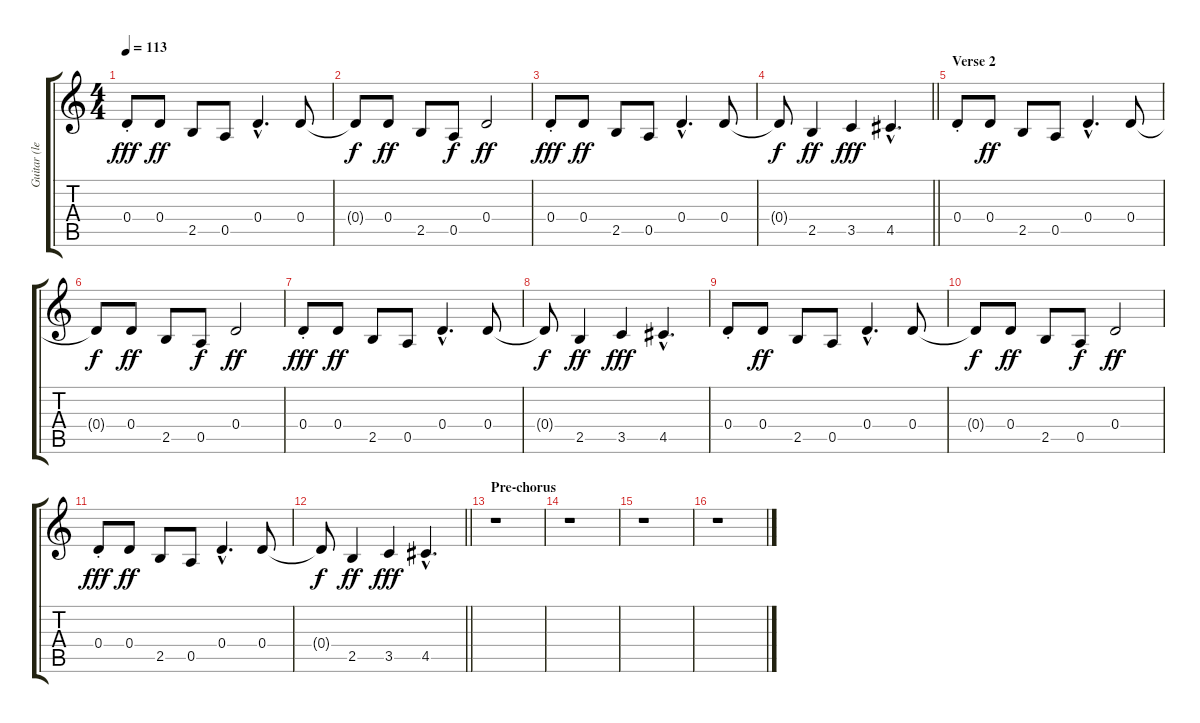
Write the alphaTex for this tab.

\track ("Guitar (lead)" "Guitar (le") {instrument electricguitarjazz}
\staff {score tabs}
\tuning (E4 B3 G3 D3 A2 E2) {hide}
\ts (4 4)
\tempo 113
\clef g2
\ks c
0.4{st}.8{dy fff} 0.4.8{dy ff} 2.5.8 0.5.8 0.4{hac}.4{d} 0.4.8 |
0.4{t}.8{dy f} 0.4.8{dy ff} 2.5.8 0.5.8{dy f} 0.4.2{dy ff} |
0.4{st}.8{dy fff} 0.4.8{dy ff} 2.5.8 0.5.8 0.4{hac}.4{d} 0.4.8 |
\barLineRight lightlight
0.4{t}.8{dy f} 2.5.4{dy ff} 3.5.4{dy fff} 4.5{hac}.4{d} |
\section ("" "Verse 2")
0.4{st}.8 0.4.8{dy ff} 2.5.8 0.5.8 0.4{hac}.4{d} 0.4.8 |
0.4{t}.8{dy f} 0.4.8{dy ff} 2.5.8 0.5.8{dy f} 0.4.2{dy ff} |
0.4{st}.8{dy fff} 0.4.8{dy ff} 2.5.8 0.5.8 0.4{hac}.4{d} 0.4.8 |
0.4{t}.8{dy f} 2.5.4{dy ff} 3.5.4{dy fff} 4.5{hac}.4{d} |
0.4{st}.8 0.4.8{dy ff} 2.5.8 0.5.8 0.4{hac}.4{d} 0.4.8 |
0.4{t}.8{dy f} 0.4.8{dy ff} 2.5.8 0.5.8{dy f} 0.4.2{dy ff} |
0.4{st}.8{dy fff} 0.4.8{dy ff} 2.5.8 0.5.8 0.4{hac}.4{d} 0.4.8 |
\barLineRight lightlight
0.4{t}.8{dy f} 2.5.4{dy ff} 3.5.4{dy fff} 4.5{hac}.4{d} |
\section ("" "Pre-chorus")
r.1 |
r.1 |
r.1 |
r.1
